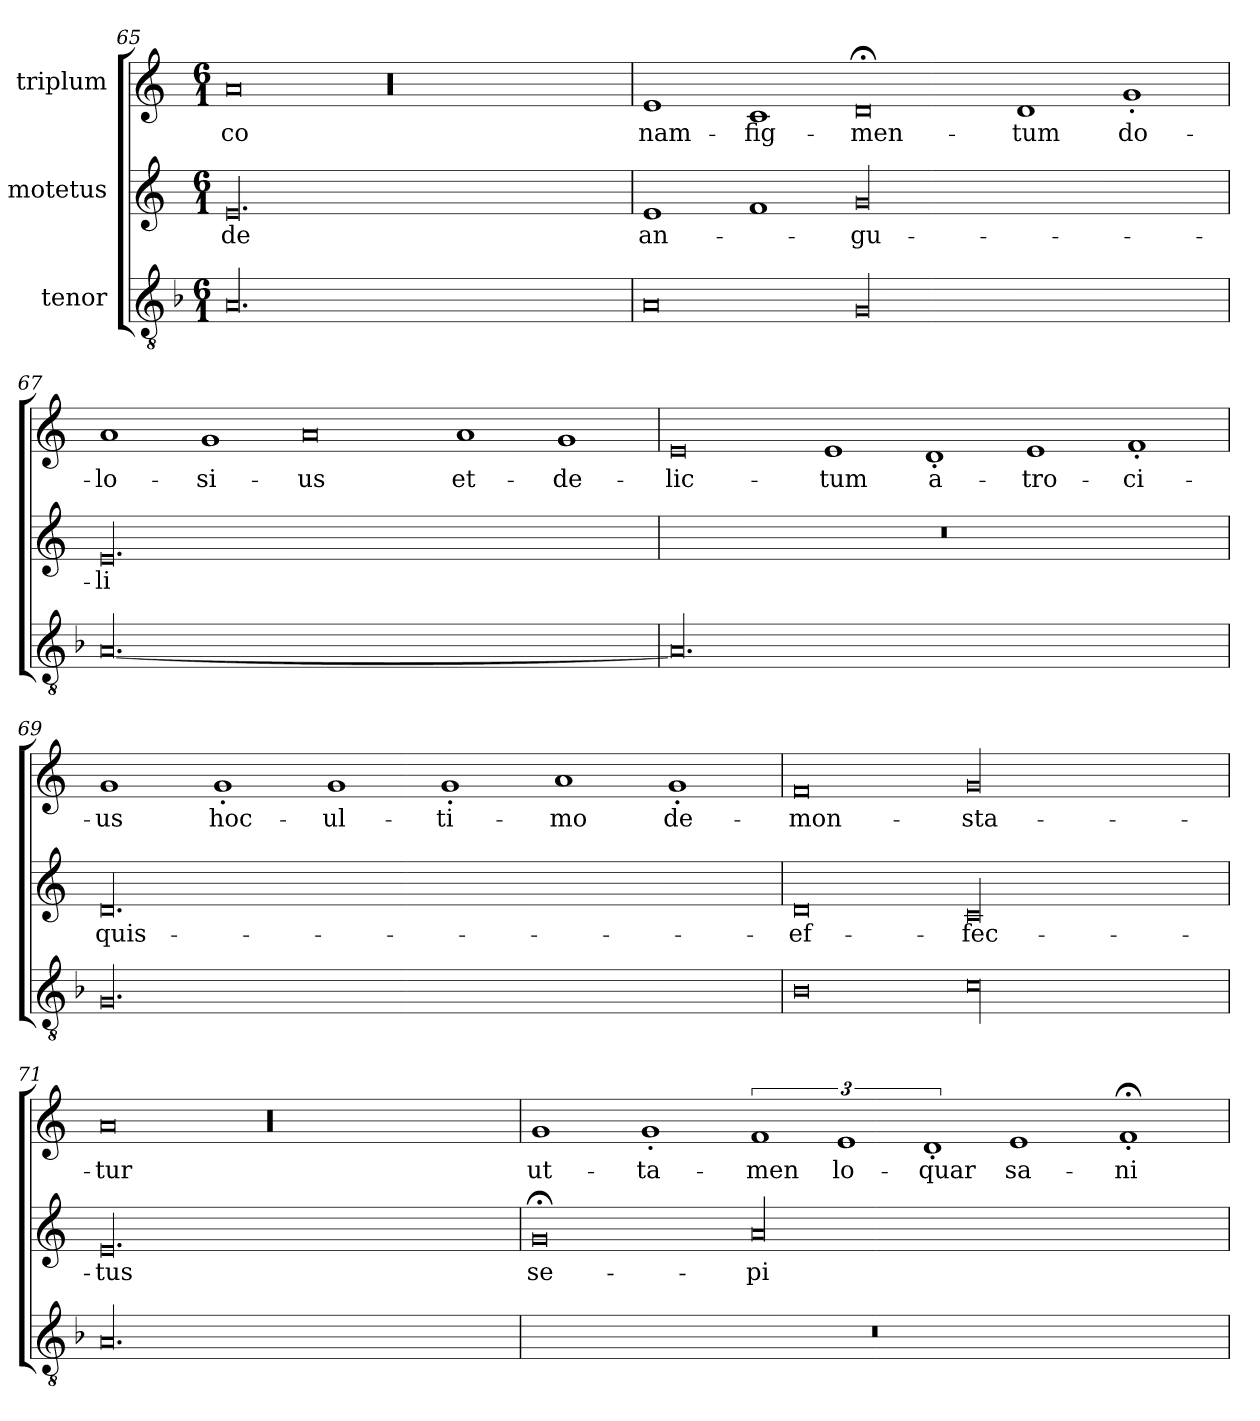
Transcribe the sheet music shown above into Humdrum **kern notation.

**kern	**kern	**text	**kern	**text
*part3	*part2	*part2	*part1	*part1
*staff3	*staff2	*staff2	*staff1	*staff1
*I"tenor	*I"motetus	*	*I"triplum	*
*clefGv2	*clefG2	*	*clefG2	*
*k[b-]	*k[]	*	*k[]	*
*F:	*C:	*	*C:	*
*M6/1	*M6/1	*	*M6/1	*
=65	=65	=65	=65	=65
00.A/	00.e/	-de	0a/	-co
.	.	.	00r	.
=66	=66	=66	=66	=66
0A/	1e/	an-	1e/	nam-
.	1f/	.	1c/	fig-
00G/	00g/	-gu-	0d;</	-men-
.	.	.	1d/	-tum
.	.	.	1g'/	do-
!!LO:LB:g=z
=67	=67	=67	=67	=67
[00.A/	00.e/	-li	1a/	-lo-
.	.	.	1g/	-si-
.	.	.	0a/	-us
.	.	.	1a/	et-
.	.	.	1g/	de-
=68	=68	=68	=68	=68
00.A/]	00.r	.	0e/	-lic-
.	.	.	1e/	-tum
.	.	.	1d'/	a-
.	.	.	1e/	-tro-
.	.	.	1f'/	-ci-
=69	=69	=69	=69	=69
00.G/	00.d/	quis-	1g/	-us
.	.	.	1g'/	hoc-
.	.	.	1g/	ul-
.	.	.	1g'/	-ti-
.	.	.	1a/	-mo
.	.	.	1g'/	de-
=70	=70	=70	=70	=70
0B-\	0d/	ef-	0f/	-mon-
00c\	00c/	-fec-	00g/	-sta-
=71	=71	=71	=71	=71
00.A/	00.e/	-tus	0a/	-tur
.	.	.	00r	.
!!LO:LB:g=z
=72	=72	=72	=72	=72
00.r	0g;</	se-	1g/	ut-
.	.	.	1g'/	ta-
.	00a/	-pi-	3%2f/	-men
.	.	.	3%2e/	lo-
.	.	.	3%2d'/	-quar
.	.	.	1e/	sa-
.	.	.	1f;<'/	-ni-
=	=	=	=	=
*-	*-	*-	*-	*-
